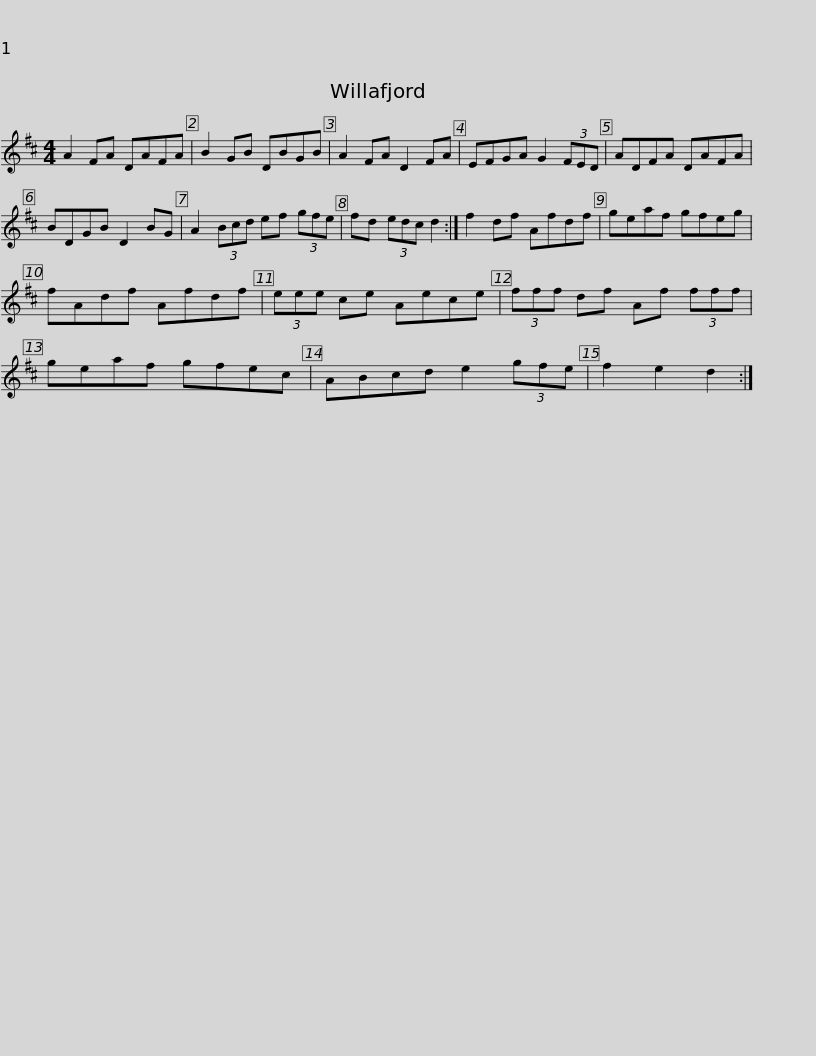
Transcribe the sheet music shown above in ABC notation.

X:1
L:1/8
M:4/4
I:linebreak $
K:D
V:1 treble
V:1
 A2 FA DAFA | B2 GB DBGB | A2 FA D2 FA | EFGA G2 (3FED | ADFA DAFA | %5
 BDGB D2 BG |$ A2 (3Bcd ef (3gfe | fd (3edc d2 :| f2 df Afdf | geaf gfeg | %10
 fAdf Afdf |$ (3eee ce Aece | (3fff df Af (3fff | geaf gfec | ABcd e2 (3gfe | %15
 f2 e2 d2 :| %16
